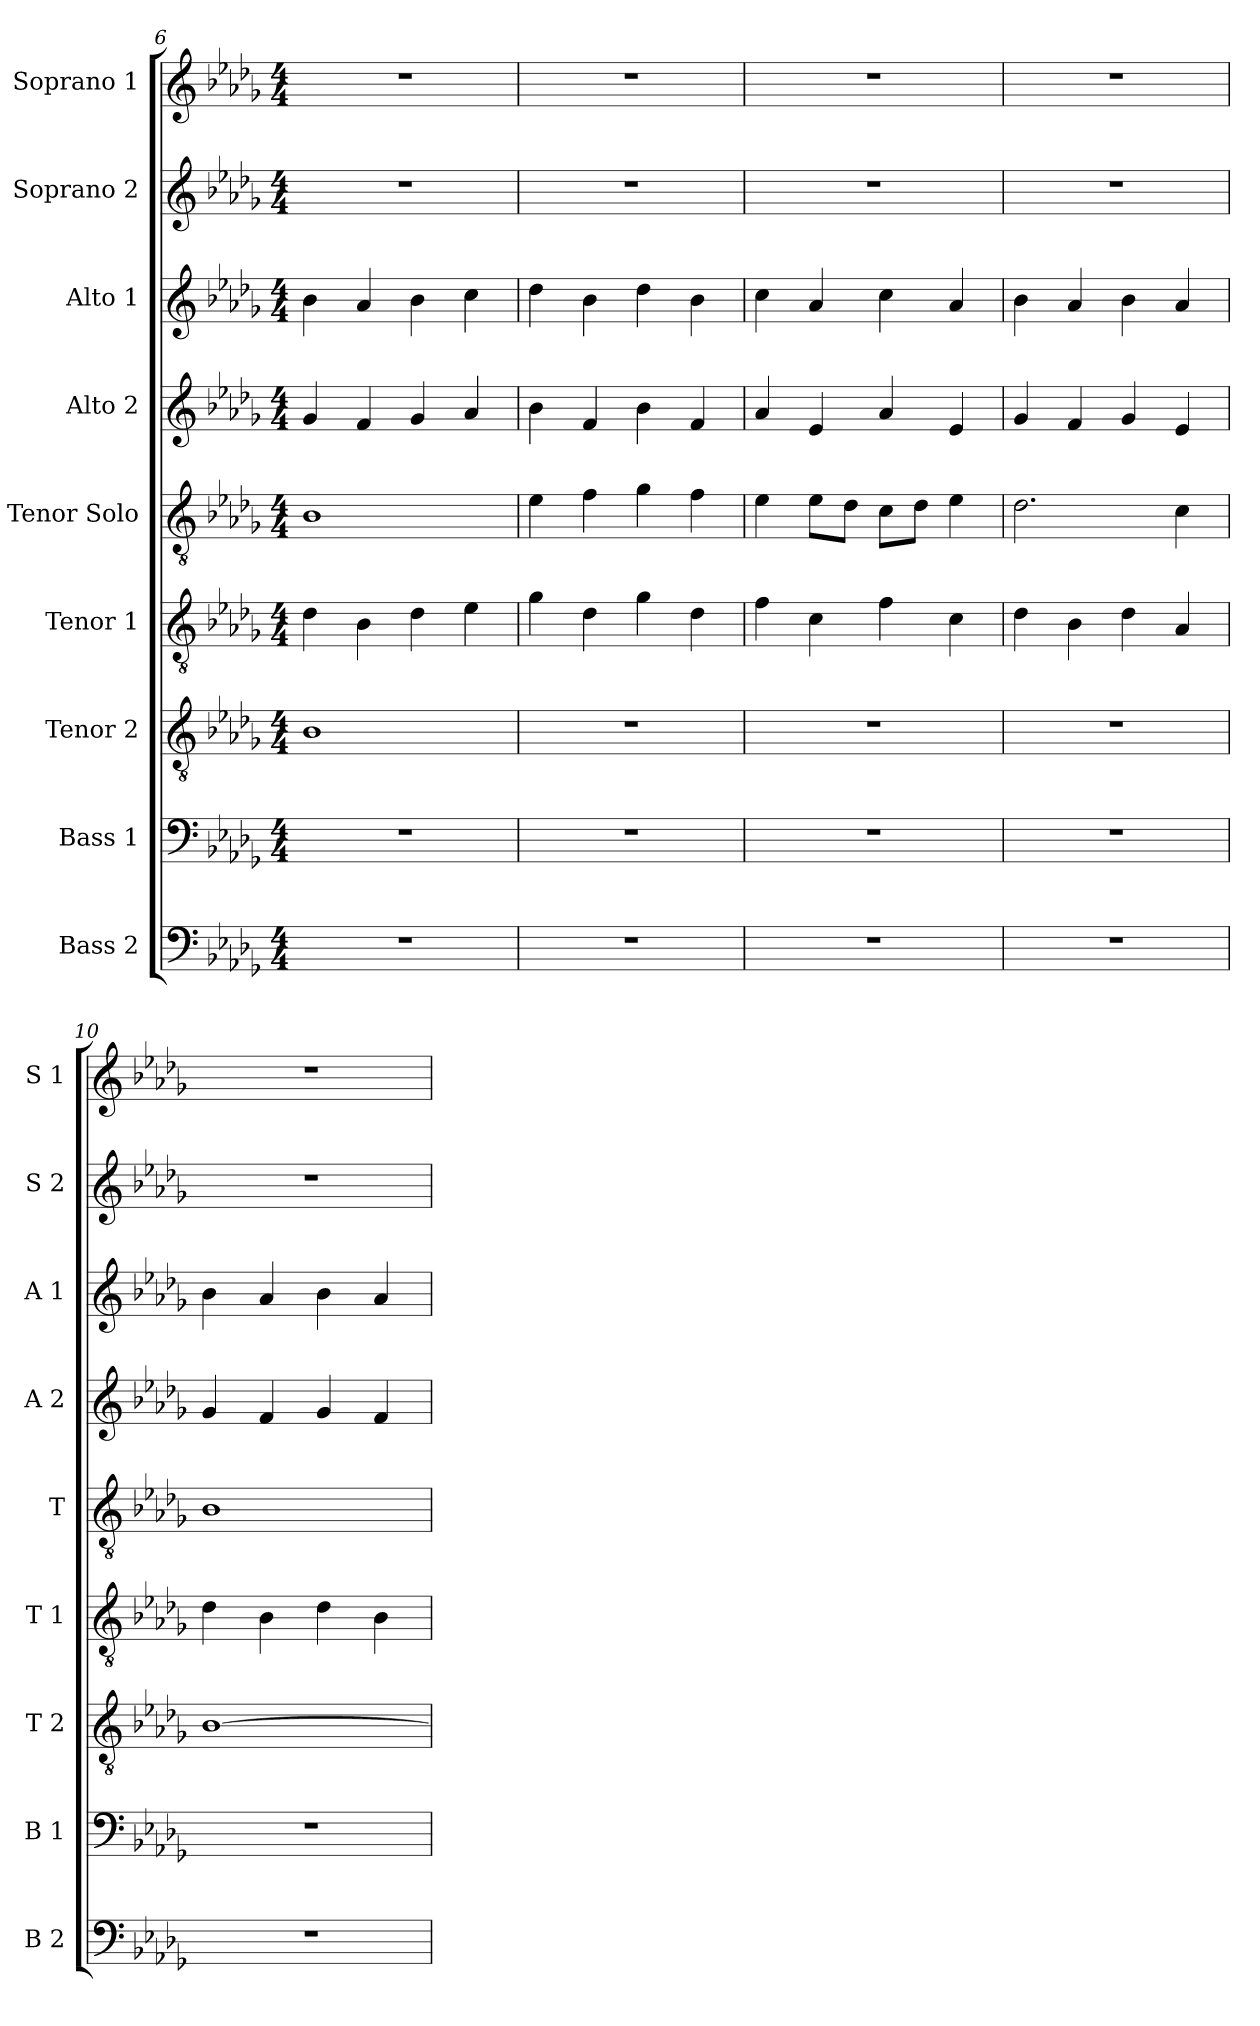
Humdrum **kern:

**kern	**kern	**kern	**kern	**kern	**kern	**kern	**kern	**kern
*part9	*part8	*part7	*part6	*part5	*part4	*part3	*part2	*part1
*staff9	*staff8	*staff7	*staff6	*staff5	*staff4	*staff3	*staff2	*staff1
*I"Bass 2	*I"Bass 1	*I"Tenor 2	*I"Tenor 1	*I"Tenor Solo	*I"Alto 2	*I"Alto 1	*I"Soprano 2	*I"Soprano 1
*I'B 2	*I'B 1	*I'T 2	*I'T 1	*I'T	*I'A 2	*I'A 1	*I'S 2	*I'S 1
*clefF4	*clefF4	*clefGv2	*clefGv2	*clefGv2	*clefG2	*clefG2	*clefG2	*clefG2
*k[b-e-a-d-g-]	*k[b-e-a-d-g-]	*k[b-e-a-d-g-]	*k[b-e-a-d-g-]	*k[b-e-a-d-g-]	*k[b-e-a-d-g-]	*k[b-e-a-d-g-]	*k[b-e-a-d-g-]	*k[b-e-a-d-g-]
*b-:	*b-:	*b-:	*b-:	*b-:	*b-:	*b-:	*b-:	*b-:
*M4/4	*M4/4	*M4/4	*M4/4	*M4/4	*M4/4	*M4/4	*M4/4	*M4/4
=6	=6	=6	=6	=6	=6	=6	=6	=6
1r	1r	1B-	4d-	1B-	4g-	4b-	1r	1r
.	.	.	4B-	.	4f	4a-	.	.
.	.	.	4d-	.	4g-	4b-	.	.
.	.	.	4e-	.	4a-	4cc	.	.
=7	=7	=7	=7	=7	=7	=7	=7	=7
1r	1r	1r	4g-	4e-	4b-	4dd-	1r	1r
.	.	.	4d-	4f	4f	4b-	.	.
.	.	.	4g-	4g-	4b-	4dd-	.	.
.	.	.	4d-	4f	4f	4b-	.	.
=8	=8	=8	=8	=8	=8	=8	=8	=8
1r	1r	1r	4f	4e-	4a-	4cc	1r	1r
.	.	.	4c	8e-L	4e-	4a-	.	.
.	.	.	.	8d-J	.	.	.	.
.	.	.	4f	8cL	4a-	4cc	.	.
.	.	.	.	8d-J	.	.	.	.
.	.	.	4c	4e-	4e-	4a-	.	.
=9	=9	=9	=9	=9	=9	=9	=9	=9
1r	1r	1r	4d-	2.d-	4g-	4b-	1r	1r
.	.	.	4B-	.	4f	4a-	.	.
.	.	.	4d-	.	4g-	4b-	.	.
.	.	.	4A-	4c	4e-	4a-	.	.
=10	=10	=10	=10	=10	=10	=10	=10	=10
1r	1r	[1B-	4d-	1B-	4g-	4b-	1r	1r
.	.	.	4B-	.	4f	4a-	.	.
.	.	.	4d-	.	4g-	4b-	.	.
.	.	.	4B-	.	4f	4a-	.	.
=	=	=	=	=	=	=	=	=
*-	*-	*-	*-	*-	*-	*-	*-	*-
